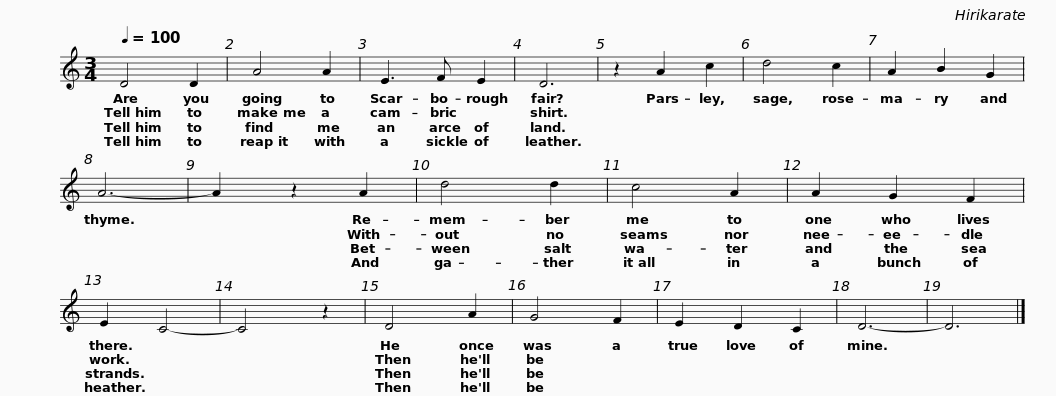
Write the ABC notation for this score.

X:1
L:1/8
Q:1/4=100
M:3/4
I:linebreak $
K:C
V:1 treble
V:1
 D4 D2 | A4 A2 | E3 F E2 | D6 |$ z2 A2 c2 | %5
 d4 c2 | A2 B2 G2 | A6- | A2 z2 A2 |$ d4 d2 | %10
 c4 A2 | A2 G2 F2 | E2 C4- | C4 z2 | D4 A2 |$ %15
 G4 F2 | E2 D2 C2 | D6- | D6 |] %19
